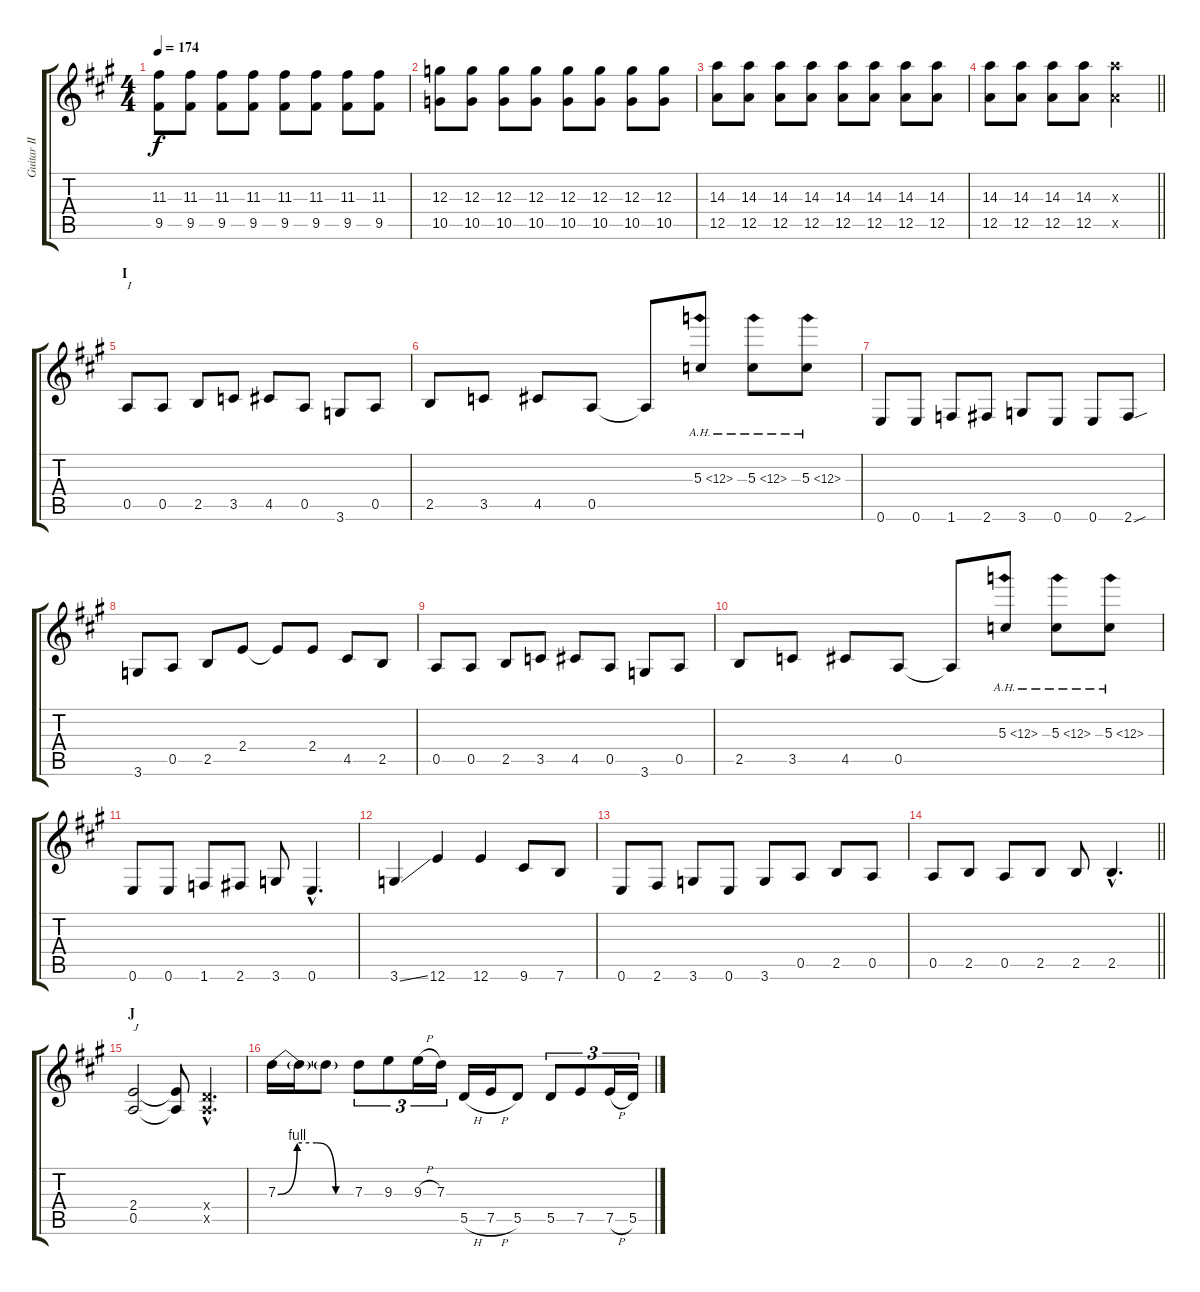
\track ("Guitar II" "Guitar II") {instrument overdrivenguitar}
\staff {score tabs}
\tuning (E4 B3 G3 D3 A2 E2) {hide}
\ts (4 4)
\tempo 174
\clef g2
\ks a
(11.3 9.5).8{dy f} (11.3 9.5).8 (11.3 9.5).8 (11.3 9.5).8 (11.3 9.5).8 (11.3 9.5).8 (11.3 9.5).8 (11.3 9.5).8 |
(12.3 10.5).8 (12.3 10.5).8 (12.3 10.5).8 (12.3 10.5).8 (12.3 10.5).8 (12.3 10.5).8 (12.3 10.5).8 (12.3 10.5).8 |
(14.3 12.5).8 (14.3 12.5).8 (14.3 12.5).8 (14.3 12.5).8 (14.3 12.5).8 (14.3 12.5).8 (14.3 12.5).8 (14.3 12.5).8 |
\barLineRight lightlight
(14.3 12.5).8 (14.3 12.5).8 (14.3 12.5).8 (14.3 12.5).8 (14.3{x} 12.5{x}).2 |
\section ("" "I")
0.5.8{txt "I"} 0.5.8 2.5.8 3.5.8 4.5.8 0.5.8 3.6.8 0.5.8 |
2.5.8 3.5.8 4.5.8 0.5.8 0.5{t}.8 5.3{ah 7}.8 5.3{ah 7}.8 5.3{ah 7}.8 |
0.6.8 0.6.8 1.6.8 2.6.8 3.6.8 0.6.8 0.6.8 2.6{sou}.8 |
3.6.8 0.5.8 2.5.8 2.4.8 2.4{t}.8 2.4.8 4.5.8 2.5.8 |
0.5.8 0.5.8 2.5.8 3.5.8 4.5.8 0.5.8 3.6.8 0.5.8 |
2.5.8 3.5.8 4.5.8 0.5.8 0.5{t}.8 5.3{ah 7}.8 5.3{ah 7}.8 5.3{ah 7}.8 |
0.6.8 0.6.8 1.6.8 2.6.8 3.6.8 0.6{hac}.4{d} |
3.6{ss}.4 12.6.4 12.6.4 9.6.8 7.6.8 |
0.6.8 2.6.8 3.6.8 0.6.8 3.6.8 0.5.8 2.5.8 0.5.8 |
\barLineRight lightlight
0.5.8 2.5.8 0.5.8 2.5.8 2.5.8 2.5{hac}.4{d} |
\section ("" "J")
(2.4 0.5).2{txt "J"} (2.4{t} 0.5{t}).8 (0.4{hac x} 0.5{hac x}).4{d} |
7.3{be (custom 0 0 15 4 30 4 45 0 60 0)}.16 7.3{t}.16 7.3{t}.8 7.3.8{tu (3 2)} 9.3.8{tu (3 2)} 9.3{h}.16{tu (3 2)} 7.3.16{tu (3 2)} 5.5{h}.16 7.5{h}.16 5.5.8 5.5.8{tu (3 2)} 7.5.8{tu (3 2)} 7.5{h}.16{tu (3 2)} 5.5.16{tu (3 2)}
